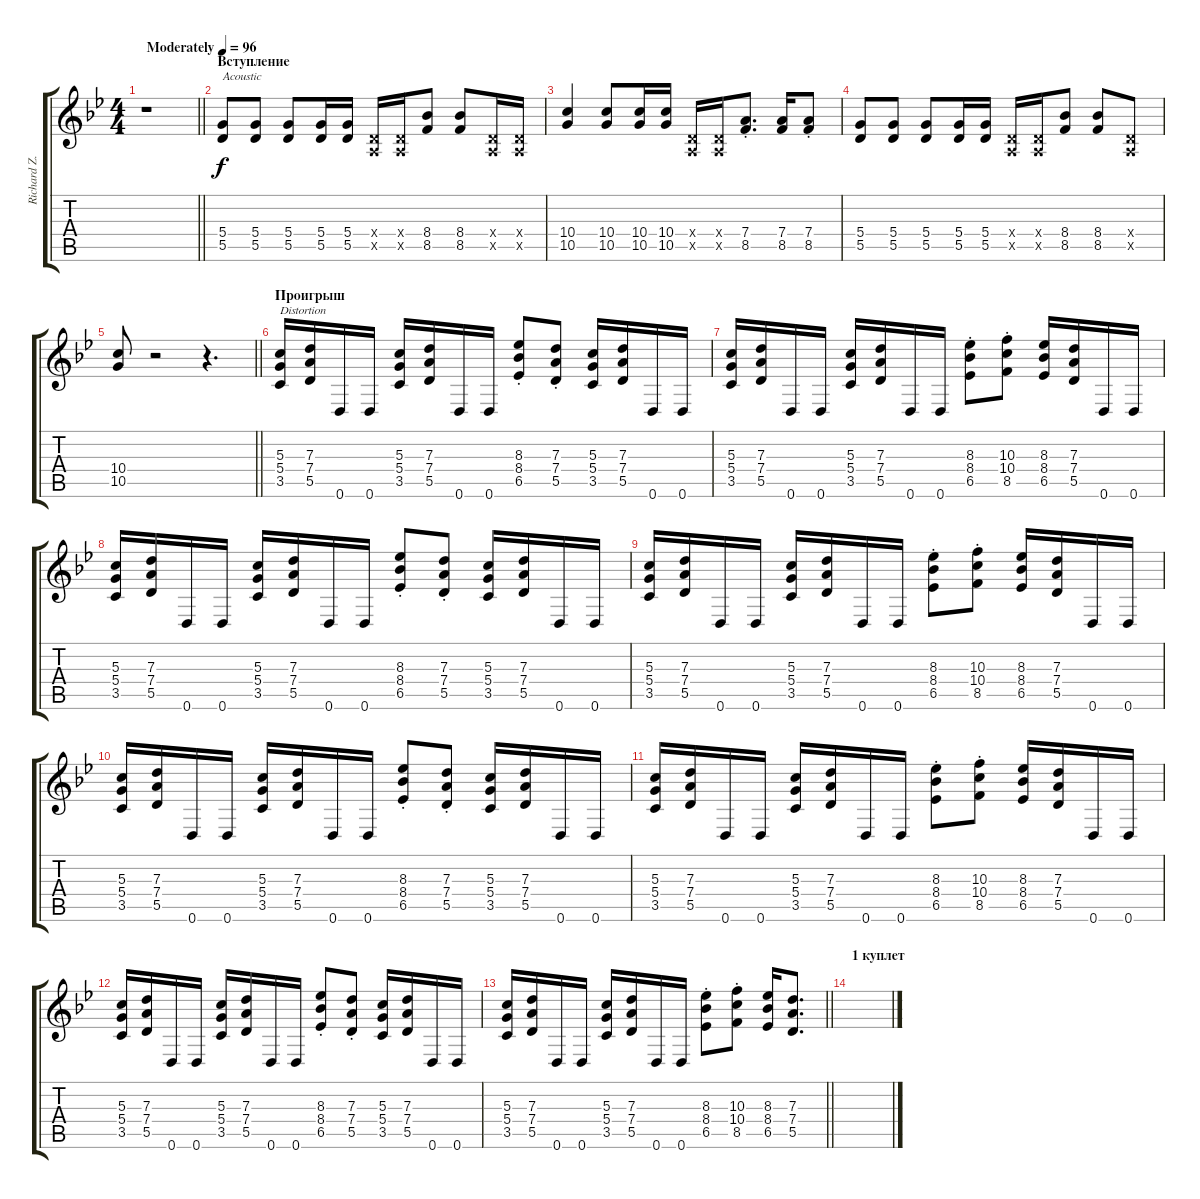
\track ("Richard Z. Kruspe" "Richard Z.") {instrument distortionguitar}
\staff {score tabs}
\tuning (E4 B3 G3 D3 A2 D2) {hide}
\ts (4 4)
\tempo (96 "Moderately")
\clef g2
\barLineRight lightlight
\ks bb
r.1{dy f instrument distortionguitar} |
\section ("" "Вступление")
(5.4 5.5).8{txt "Acoustic" balance 8 instrument acousticguitarsteel} (5.4 5.5).8 (5.4 5.5).8 (5.4 5.5).16 (5.4 5.5).16 (0.4{x} 0.5{x}).16 (0.4{x} 0.5{x}).16 (8.4 8.5).8 (8.4 8.5).8 (0.4{x} 0.5{x}).16 (0.4{x} 0.5{x}).16 |
(10.4 10.5).4 (10.4 10.5).8 (10.4 10.5).16 (10.4 10.5).16 (0.4{x} 0.5{x}).16 (0.4{x} 0.5{x}).16 (7.4{st} 8.5{st}).8{d} (7.4 8.5).16 (7.4{st} 8.5{st}).8 |
(5.4 5.5).8 (5.4 5.5).8 (5.4 5.5).8 (5.4 5.5).16 (5.4 5.5).16 (0.4{x} 0.5{x}).16 (0.4{x} 0.5{x}).16 (8.4 8.5).8 (8.4 8.5).8 (0.4{x} 0.5{x}).8 |
\barLineRight lightlight
(10.4 10.5).8 r.2 r.4{d} |
\section ("" "Проигрыш")
(5.3 5.4 3.5).16{txt "Distortion" balance 16 instrument distortionguitar} (7.3 7.4 5.5).16 0.6.16 0.6.16 (5.3 5.4 3.5).16 (7.3 7.4 5.5).16 0.6.16 0.6.16 (8.3{st} 8.4{st} 6.5{st}).8 (7.3{st} 7.4{st} 5.5{st}).8 (5.3 5.4 3.5).16 (7.3 7.4 5.5).16 0.6.16 0.6.16 |
(5.3 5.4 3.5).16 (7.3 7.4 5.5).16 0.6.16 0.6.16 (5.3 5.4 3.5).16 (7.3 7.4 5.5).16 0.6.16 0.6.16 (8.3{st} 8.4{st} 6.5{st}).8 (10.3{st} 10.4{st} 8.5{st}).8 (8.3 8.4 6.5).16 (7.3 7.4 5.5).16 0.6.16 0.6.16 |
(5.3 5.4 3.5).16 (7.3 7.4 5.5).16 0.6.16 0.6.16 (5.3 5.4 3.5).16 (7.3 7.4 5.5).16 0.6.16 0.6.16 (8.3{st} 8.4{st} 6.5{st}).8 (7.3{st} 7.4{st} 5.5{st}).8 (5.3 5.4 3.5).16 (7.3 7.4 5.5).16 0.6.16 0.6.16 |
(5.3 5.4 3.5).16 (7.3 7.4 5.5).16 0.6.16 0.6.16 (5.3 5.4 3.5).16 (7.3 7.4 5.5).16 0.6.16 0.6.16 (8.3{st} 8.4{st} 6.5{st}).8 (10.3{st} 10.4{st} 8.5{st}).8 (8.3 8.4 6.5).16 (7.3 7.4 5.5).16 0.6.16 0.6.16 |
(5.3 5.4 3.5).16 (7.3 7.4 5.5).16 0.6.16 0.6.16 (5.3 5.4 3.5).16 (7.3 7.4 5.5).16 0.6.16 0.6.16 (8.3{st} 8.4{st} 6.5{st}).8 (7.3{st} 7.4{st} 5.5{st}).8 (5.3 5.4 3.5).16 (7.3 7.4 5.5).16 0.6.16 0.6.16 |
(5.3 5.4 3.5).16 (7.3 7.4 5.5).16 0.6.16 0.6.16 (5.3 5.4 3.5).16 (7.3 7.4 5.5).16 0.6.16 0.6.16 (8.3{st} 8.4{st} 6.5{st}).8 (10.3{st} 10.4{st} 8.5{st}).8 (8.3 8.4 6.5).16 (7.3 7.4 5.5).16 0.6.16 0.6.16 |
(5.3 5.4 3.5).16 (7.3 7.4 5.5).16 0.6.16 0.6.16 (5.3 5.4 3.5).16 (7.3 7.4 5.5).16 0.6.16 0.6.16 (8.3{st} 8.4{st} 6.5{st}).8 (7.3{st} 7.4{st} 5.5{st}).8 (5.3 5.4 3.5).16 (7.3 7.4 5.5).16 0.6.16 0.6.16 |
\barLineRight lightlight
(5.3 5.4 3.5).16 (7.3 7.4 5.5).16 0.6.16 0.6.16 (5.3 5.4 3.5).16 (7.3 7.4 5.5).16 0.6.16 0.6.16 (8.3{st} 8.4{st} 6.5{st}).8 (10.3{st} 10.4{st} 8.5{st}).8 (8.3 8.4 6.5).16 (7.3 7.4 5.5).8{d} |
\section ("" "1 куплет")
